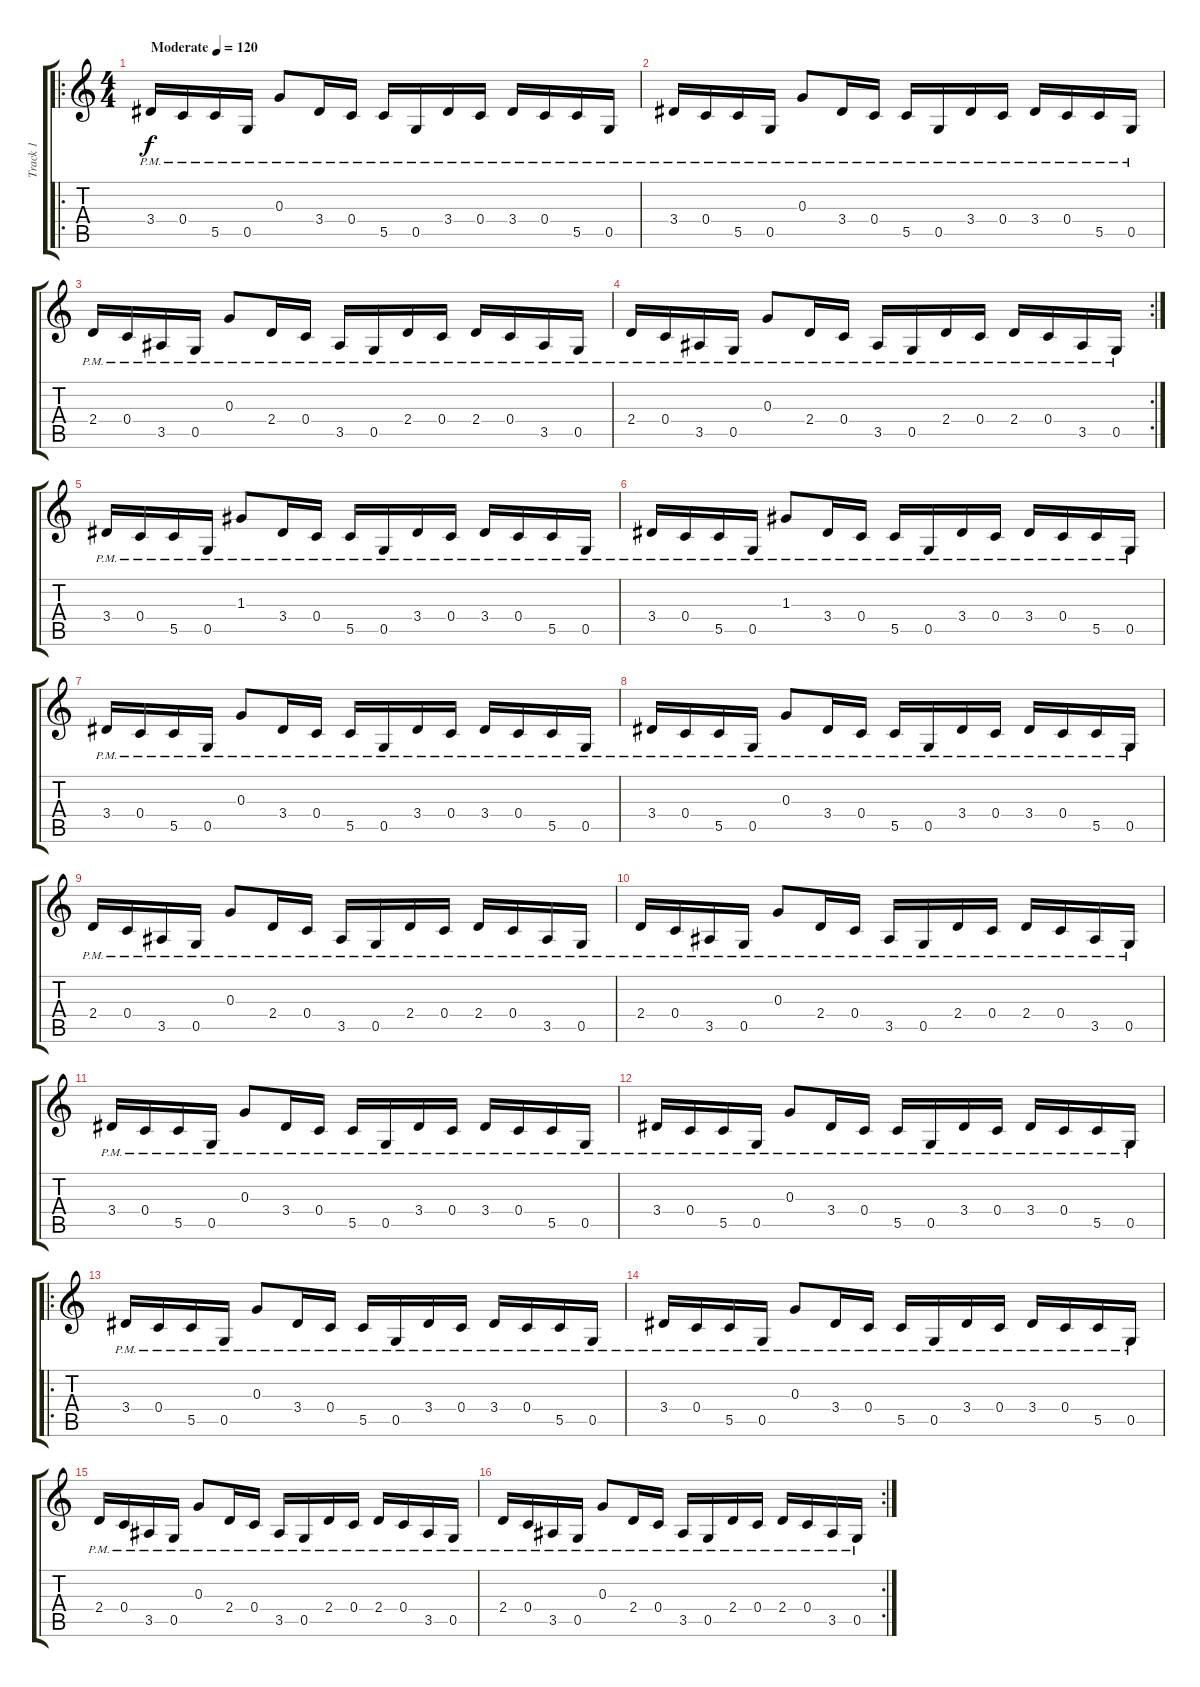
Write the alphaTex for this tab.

\track ("Track 1" "Track 1") {instrument acousticguitarsteel}
\staff {score tabs}
\tuning (E4 C4 G3 C3 G2 C2) {hide}
\ro
\ts (4 4)
\tempo (120 "Moderate")
\clef g2
\ks c
3.4{pm}.16{dy f instrument acousticguitarsteel} 0.4{pm}.16 5.5{pm}.16 0.5{pm}.16 0.3{pm}.8 3.4{pm}.16 0.4{pm}.16 5.5{pm}.16 0.5{pm}.16 3.4{pm}.16 0.4{pm}.16 3.4{pm}.16 0.4{pm}.16 5.5{pm}.16 0.5{pm}.16 |
3.4{pm}.16 0.4{pm}.16 5.5{pm}.16 0.5{pm}.16 0.3{pm}.8 3.4{pm}.16 0.4{pm}.16 5.5{pm}.16 0.5{pm}.16 3.4{pm}.16 0.4{pm}.16 3.4{pm}.16 0.4{pm}.16 5.5{pm}.16 0.5{pm}.16 |
2.4{pm}.16 0.4{pm}.16 3.5{pm}.16 0.5{pm}.16 0.3{pm}.8 2.4{pm}.16 0.4{pm}.16 3.5{pm}.16 0.5{pm}.16 2.4{pm}.16 0.4{pm}.16 2.4{pm}.16 0.4{pm}.16 3.5{pm}.16 0.5{pm}.16 |
\rc 2
2.4{pm}.16 0.4{pm}.16 3.5{pm}.16 0.5{pm}.16 0.3{pm}.8 2.4{pm}.16 0.4{pm}.16 3.5{pm}.16 0.5{pm}.16 2.4{pm}.16 0.4{pm}.16 2.4{pm}.16 0.4{pm}.16 3.5{pm}.16 0.5{pm}.16 |
3.4{pm}.16 0.4{pm}.16 5.5{pm}.16 0.5{pm}.16 1.3{pm}.8 3.4{pm}.16 0.4{pm}.16 5.5{pm}.16 0.5{pm}.16 3.4{pm}.16 0.4{pm}.16 3.4{pm}.16 0.4{pm}.16 5.5{pm}.16 0.5{pm}.16 |
3.4{pm}.16 0.4{pm}.16 5.5{pm}.16 0.5{pm}.16 1.3{pm}.8 3.4{pm}.16 0.4{pm}.16 5.5{pm}.16 0.5{pm}.16 3.4{pm}.16 0.4{pm}.16 3.4{pm}.16 0.4{pm}.16 5.5{pm}.16 0.5{pm}.16 |
3.4{pm}.16 0.4{pm}.16 5.5{pm}.16 0.5{pm}.16 0.3{pm}.8 3.4{pm}.16 0.4{pm}.16 5.5{pm}.16 0.5{pm}.16 3.4{pm}.16 0.4{pm}.16 3.4{pm}.16 0.4{pm}.16 5.5{pm}.16 0.5{pm}.16 |
3.4{pm}.16 0.4{pm}.16 5.5{pm}.16 0.5{pm}.16 0.3{pm}.8 3.4{pm}.16 0.4{pm}.16 5.5{pm}.16 0.5{pm}.16 3.4{pm}.16 0.4{pm}.16 3.4{pm}.16 0.4{pm}.16 5.5{pm}.16 0.5{pm}.16 |
2.4{pm}.16 0.4{pm}.16 3.5{pm}.16 0.5{pm}.16 0.3{pm}.8 2.4{pm}.16 0.4{pm}.16 3.5{pm}.16 0.5{pm}.16 2.4{pm}.16 0.4{pm}.16 2.4{pm}.16 0.4{pm}.16 3.5{pm}.16 0.5{pm}.16 |
2.4{pm}.16 0.4{pm}.16 3.5{pm}.16 0.5{pm}.16 0.3{pm}.8 2.4{pm}.16 0.4{pm}.16 3.5{pm}.16 0.5{pm}.16 2.4{pm}.16 0.4{pm}.16 2.4{pm}.16 0.4{pm}.16 3.5{pm}.16 0.5{pm}.16 |
3.4{pm}.16 0.4{pm}.16 5.5{pm}.16 0.5{pm}.16 0.3{pm}.8 3.4{pm}.16 0.4{pm}.16 5.5{pm}.16 0.5{pm}.16 3.4{pm}.16 0.4{pm}.16 3.4{pm}.16 0.4{pm}.16 5.5{pm}.16 0.5{pm}.16 |
3.4{pm}.16 0.4{pm}.16 5.5{pm}.16 0.5{pm}.16 0.3{pm}.8 3.4{pm}.16 0.4{pm}.16 5.5{pm}.16 0.5{pm}.16 3.4{pm}.16 0.4{pm}.16 3.4{pm}.16 0.4{pm}.16 5.5{pm}.16 0.5{pm}.16 |
\ro
3.4{pm}.16 0.4{pm}.16 5.5{pm}.16 0.5{pm}.16 0.3{pm}.8 3.4{pm}.16 0.4{pm}.16 5.5{pm}.16 0.5{pm}.16 3.4{pm}.16 0.4{pm}.16 3.4{pm}.16 0.4{pm}.16 5.5{pm}.16 0.5{pm}.16 |
3.4{pm}.16 0.4{pm}.16 5.5{pm}.16 0.5{pm}.16 0.3{pm}.8 3.4{pm}.16 0.4{pm}.16 5.5{pm}.16 0.5{pm}.16 3.4{pm}.16 0.4{pm}.16 3.4{pm}.16 0.4{pm}.16 5.5{pm}.16 0.5{pm}.16 |
2.4{pm}.16 0.4{pm}.16 3.5{pm}.16 0.5{pm}.16 0.3{pm}.8 2.4{pm}.16 0.4{pm}.16 3.5{pm}.16 0.5{pm}.16 2.4{pm}.16 0.4{pm}.16 2.4{pm}.16 0.4{pm}.16 3.5{pm}.16 0.5{pm}.16 |
\rc 2
2.4{pm}.16 0.4{pm}.16 3.5{pm}.16 0.5{pm}.16 0.3{pm}.8 2.4{pm}.16 0.4{pm}.16 3.5{pm}.16 0.5{pm}.16 2.4{pm}.16 0.4{pm}.16 2.4{pm}.16 0.4{pm}.16 3.5{pm}.16 0.5{pm}.16
